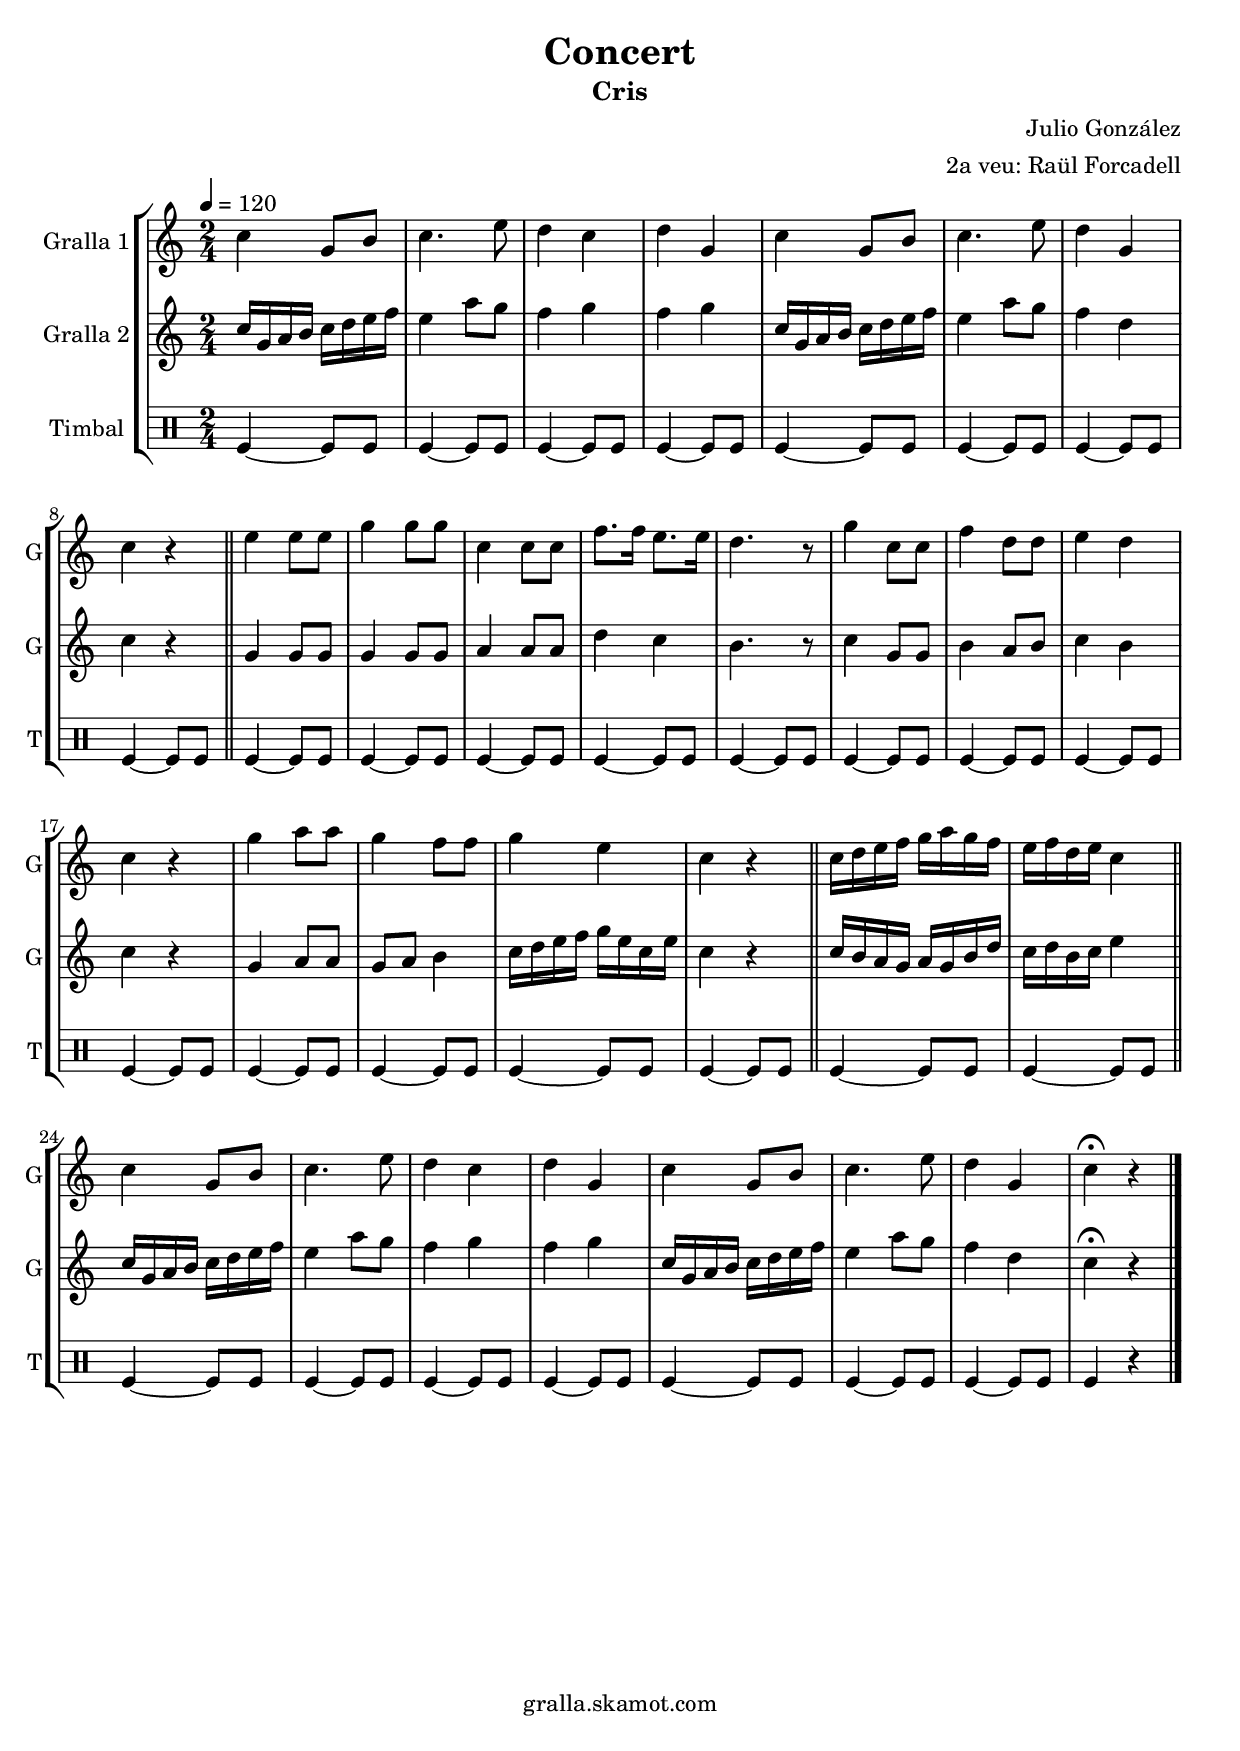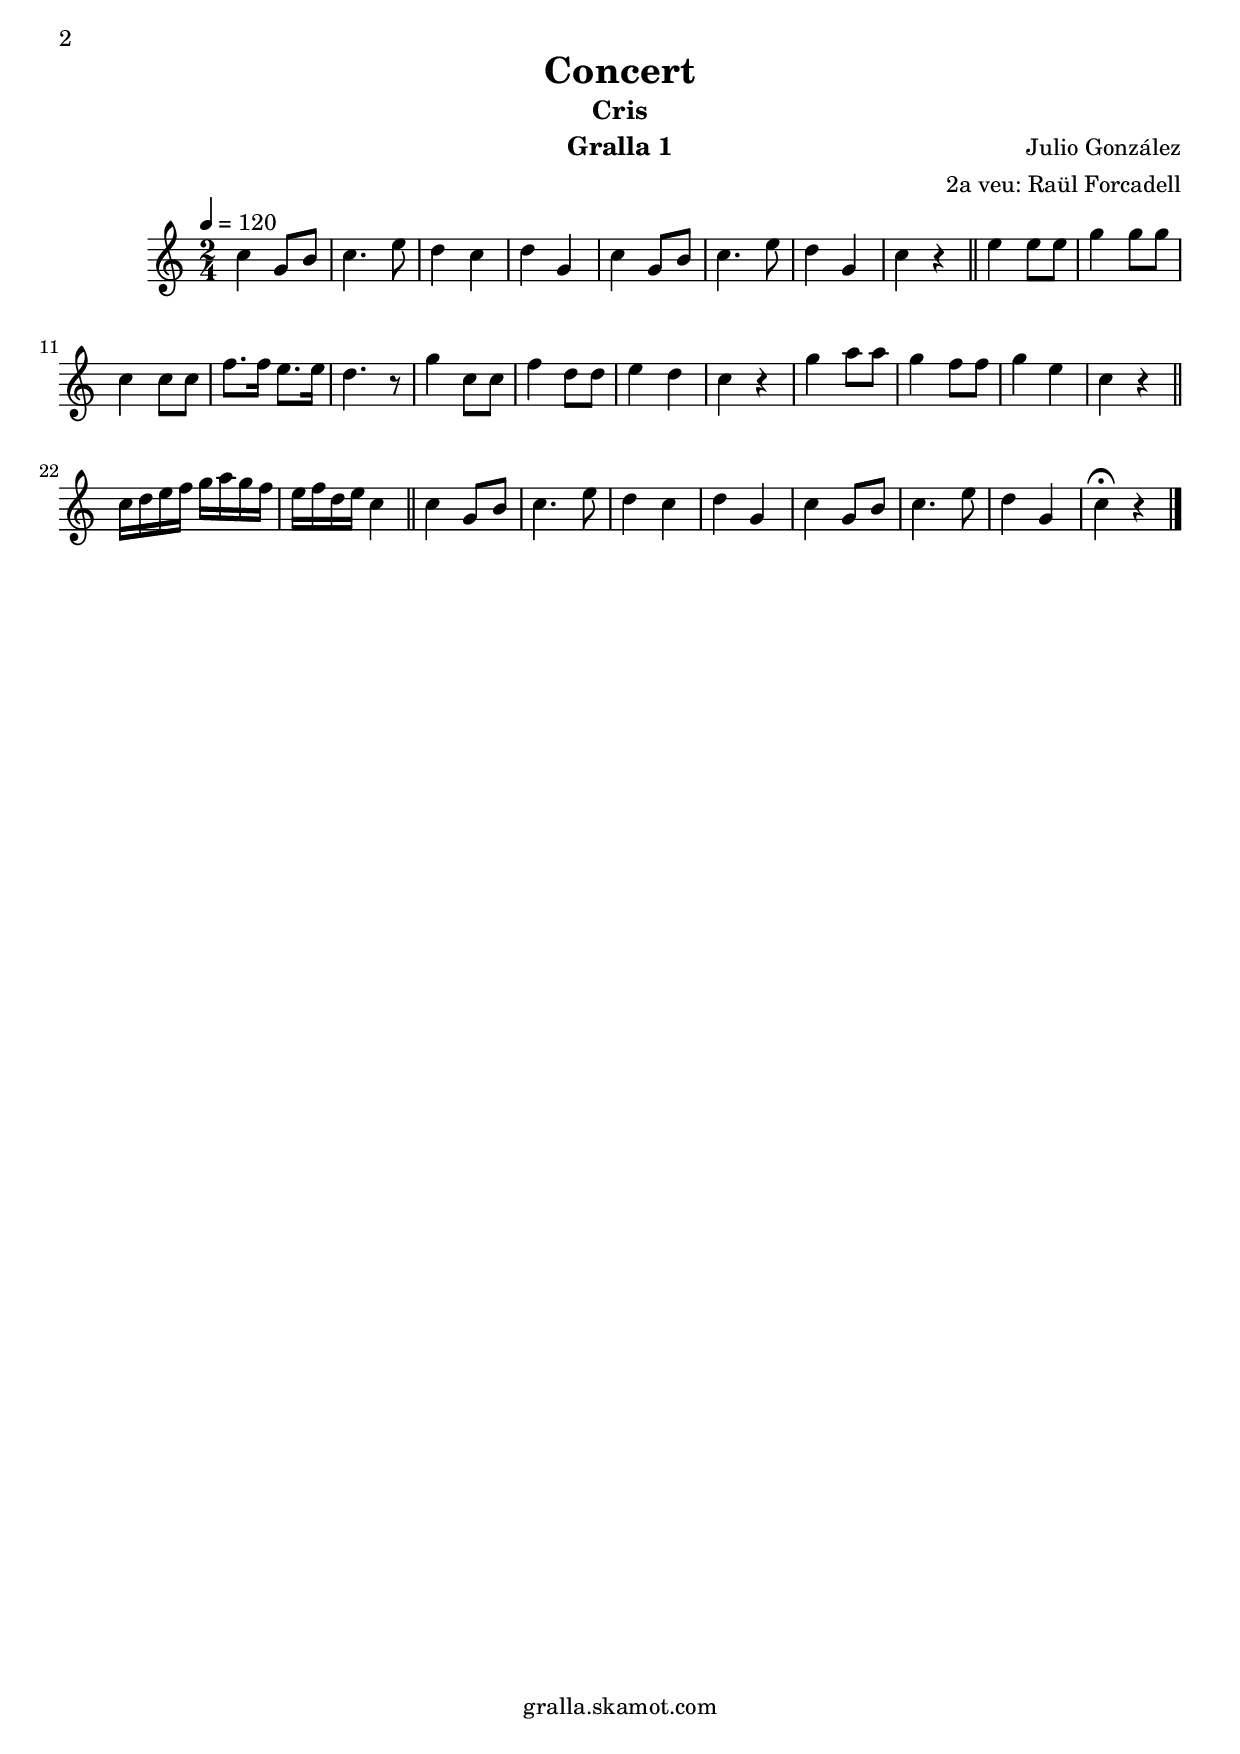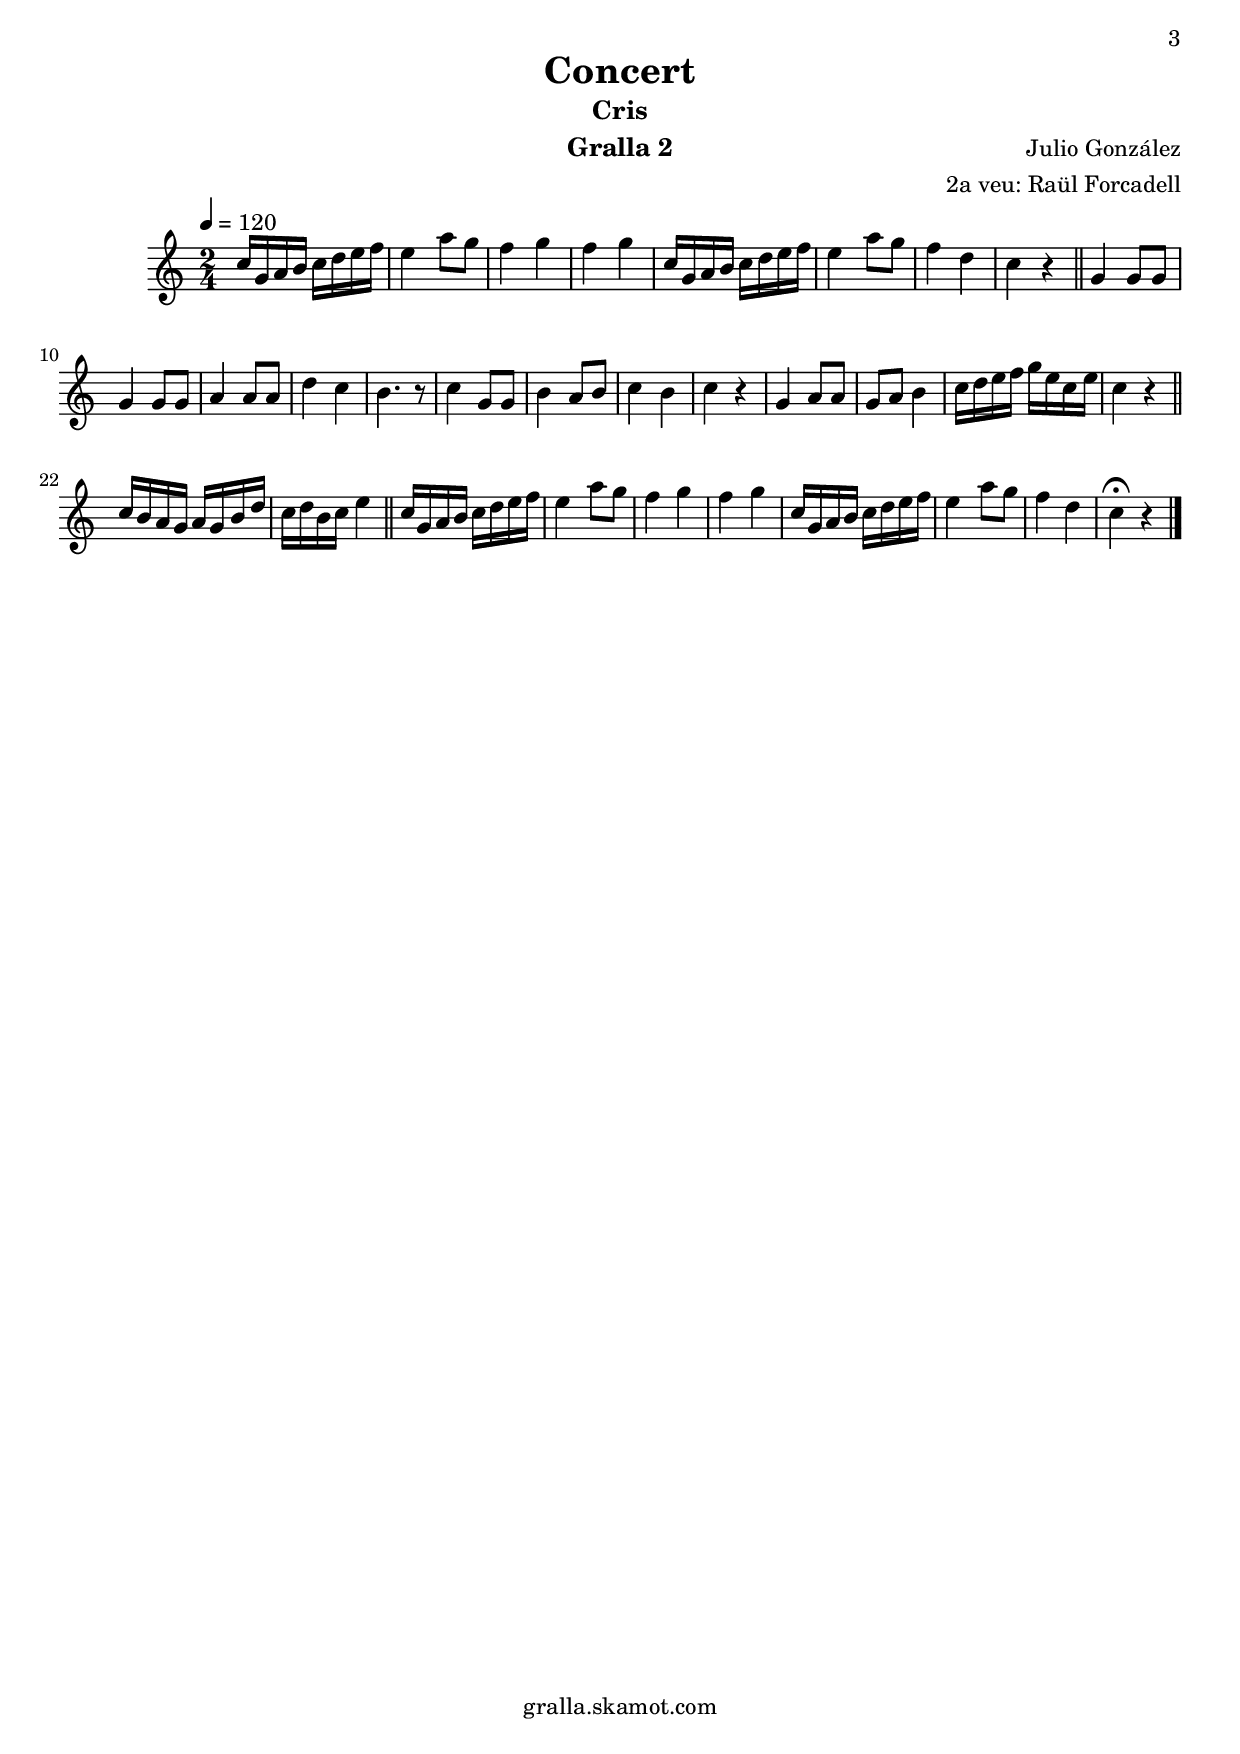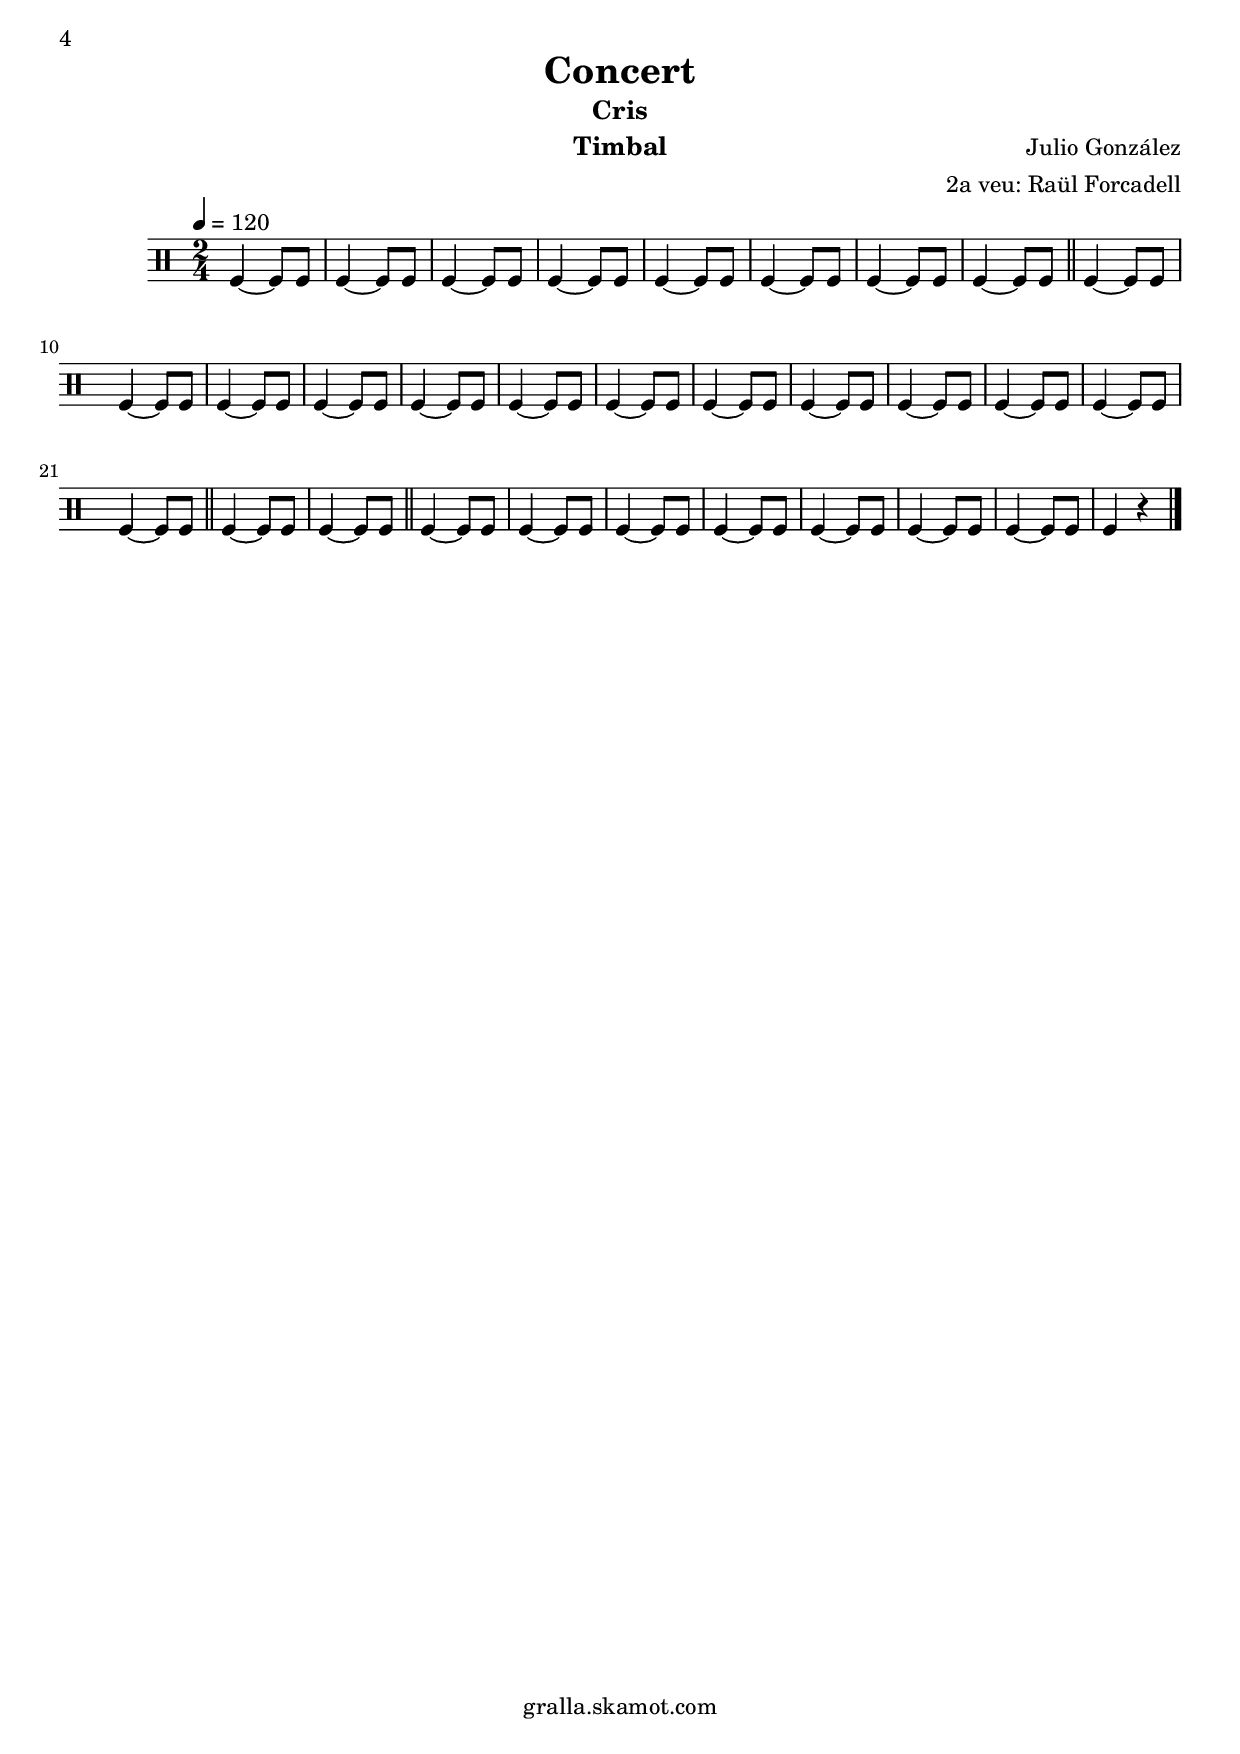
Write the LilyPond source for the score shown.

\version "2.16.2"

\header {
  dedication=""
  title="Concert"
  subtitle="Cris"
  subsubtitle=""
  poet=""
  meter=""
  piece=""
  composer="Julio González"
  arranger="2a veu: Raül Forcadell"
  opus=""
  instrument=""
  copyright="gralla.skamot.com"
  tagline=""
}

liniaroAa =
\relative c''
{
  \tempo 4=120
  \clef treble
  \key c \major
  \time 2/4
  c4 g8 b  |
  c4. e8  |
  d4 c  |
  d4 g,  |
  %05
  c4 g8 b  |
  c4. e8  |
  d4 g,  |
  c4 r  \bar "||"
  e4 e8 e  |
  %10
  g4 g8 g  |
  c,4 c8 c  |
  f8. f16 e8. e16  |
  d4. r8  |
  g4 c,8 c  |
  %15
  f4 d8 d  |
  e4 d  |
  c4 r  |
  g'4 a8 a  |
  g4 f8 f  |
  %20
  g4 e  |
  c4 r  \bar "||"
  c16 d e f g a g f  |
  e16 f d e c4  \bar "||"
  c4 g8 b  |
  %25
  c4. e8  |
  d4 c  |
  d4 g,  |
  c4 g8 b  |
  c4. e8  |
  %30
  d4 g,  |
  c4\fermata r  \bar "|."
}

liniaroAb =
\relative c''
{
  \tempo 4=120
  \clef treble
  \key c \major
  \time 2/4
  c16 g a b c d e f  |
  e4 a8 g  |
  f4 g  |
  f4 g  |
  %05
  c,16 g a b c d e f  |
  e4 a8 g  |
  f4 d  |
  c4 r  \bar "||"
  g4 g8 g  |
  %10
  g4 g8 g  |
  a4 a8 a  |
  d4 c  |
  b4. r8  |
  c4 g8 g  |
  %15
  b4 a8 b  |
  c4 b  |
  c4 r  |
  g4 a8 a  |
  g8 a b4  |
  %20
  c16 d e f g e c e  |
  c4 r  \bar "||"
  c16 b a g a g b d  |
  c16 d b c e4  \bar "||"
  c16 g a b c d e f  |
  %25
  e4 a8 g  |
  f4 g  |
  f4 g  |
  c,16 g a b c d e f  |
  e4 a8 g  |
  %30
  f4 d  |
  c4\fermata r  \bar "|."
}

liniaroAc =
\drummode
{
  \tempo 4=120
  \time 2/4
  tomfl4 ~ tomfl8 tomfl  |
  tomfl4 ~ tomfl8 tomfl  |
  tomfl4 ~ tomfl8 tomfl  |
  tomfl4 ~ tomfl8 tomfl  |
  %05
  tomfl4 ~ tomfl8 tomfl  |
  tomfl4 ~ tomfl8 tomfl  |
  tomfl4 ~ tomfl8 tomfl  |
  tomfl4 ~ tomfl8 tomfl  \bar "||"
  tomfl4 ~ tomfl8 tomfl  |
  %10
  tomfl4 ~ tomfl8 tomfl  |
  tomfl4 ~ tomfl8 tomfl  |
  tomfl4 ~ tomfl8 tomfl  |
  tomfl4 ~ tomfl8 tomfl  |
  tomfl4 ~ tomfl8 tomfl  |
  %15
  tomfl4 ~ tomfl8 tomfl  |
  tomfl4 ~ tomfl8 tomfl  |
  tomfl4 ~ tomfl8 tomfl  |
  tomfl4 ~ tomfl8 tomfl  |
  tomfl4 ~ tomfl8 tomfl  |
  %20
  tomfl4 ~ tomfl8 tomfl  |
  tomfl4 ~ tomfl8 tomfl  \bar "||"
  tomfl4 ~ tomfl8 tomfl  |
  tomfl4 ~ tomfl8 tomfl  \bar "||"
  tomfl4 ~ tomfl8 tomfl  |
  %25
  tomfl4 ~ tomfl8 tomfl  |
  tomfl4 ~ tomfl8 tomfl  |
  tomfl4 ~ tomfl8 tomfl  |
  tomfl4 ~ tomfl8 tomfl  |
  tomfl4 ~ tomfl8 tomfl  |
  %30
  tomfl4 ~ tomfl8 tomfl  |
  tomfl4 r  \bar "|."
}

\bookpart {
  \score {
    \new StaffGroup {
      \override Score.RehearsalMark.self-alignment-X = #LEFT
      <<
        \new Staff \with {instrumentName = #"Gralla 1" shortInstrumentName = #"G"} \liniaroAa
        \new Staff \with {instrumentName = #"Gralla 2" shortInstrumentName = #"G"} \liniaroAb
        \new DrumStaff \with {instrumentName = #"Timbal" shortInstrumentName = #"T"} \liniaroAc
      >>
    }
    \layout {}
  }
  \score { \unfoldRepeats
    \new StaffGroup {
      \override Score.RehearsalMark.self-alignment-X = #LEFT
      <<
        \new Staff \with {instrumentName = #"Gralla 1" shortInstrumentName = #"G"} \liniaroAa
        \new Staff \with {instrumentName = #"Gralla 2" shortInstrumentName = #"G"} \liniaroAb
        \new DrumStaff \with {instrumentName = #"Timbal" shortInstrumentName = #"T"} \liniaroAc
      >>
    }
    \midi {
      \set Staff.midiInstrument = "oboe"
      \set DrumStaff.midiInstrument = "drums"
    }
  }
}

\bookpart {
  \header {instrument="Gralla 1"}
  \score {
    \new StaffGroup {
      \override Score.RehearsalMark.self-alignment-X = #LEFT
      <<
        \new Staff \liniaroAa
      >>
    }
    \layout {}
  }
  \score { \unfoldRepeats
    \new StaffGroup {
      \override Score.RehearsalMark.self-alignment-X = #LEFT
      <<
        \new Staff \liniaroAa
      >>
    }
    \midi {
      \set Staff.midiInstrument = "oboe"
      \set DrumStaff.midiInstrument = "drums"
    }
  }
}

\bookpart {
  \header {instrument="Gralla 2"}
  \score {
    \new StaffGroup {
      \override Score.RehearsalMark.self-alignment-X = #LEFT
      <<
        \new Staff \liniaroAb
      >>
    }
    \layout {}
  }
  \score { \unfoldRepeats
    \new StaffGroup {
      \override Score.RehearsalMark.self-alignment-X = #LEFT
      <<
        \new Staff \liniaroAb
      >>
    }
    \midi {
      \set Staff.midiInstrument = "oboe"
      \set DrumStaff.midiInstrument = "drums"
    }
  }
}

\bookpart {
  \header {instrument="Timbal"}
  \score {
    \new StaffGroup {
      \override Score.RehearsalMark.self-alignment-X = #LEFT
      <<
        \new DrumStaff \liniaroAc
      >>
    }
    \layout {}
  }
  \score { \unfoldRepeats
    \new StaffGroup {
      \override Score.RehearsalMark.self-alignment-X = #LEFT
      <<
        \new DrumStaff \liniaroAc
      >>
    }
    \midi {
      \set Staff.midiInstrument = "oboe"
      \set DrumStaff.midiInstrument = "drums"
    }
  }
}

